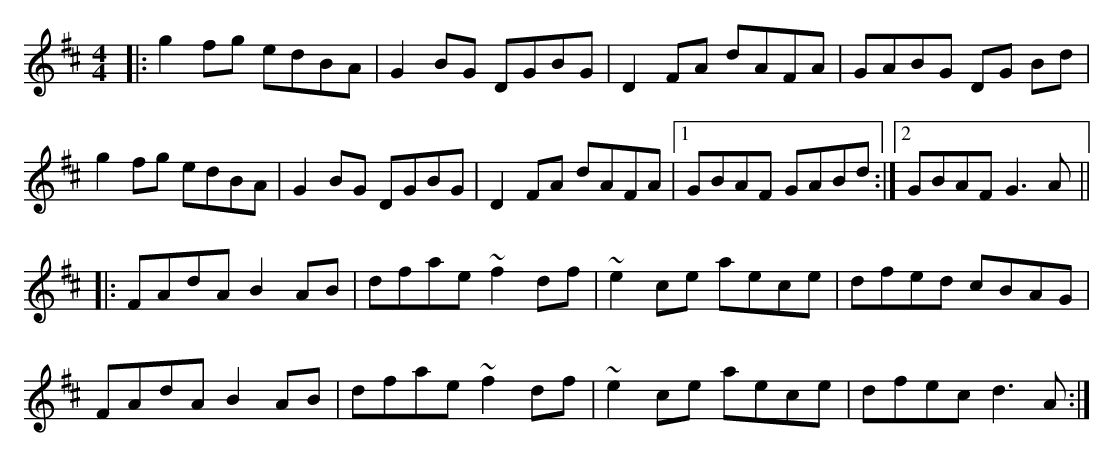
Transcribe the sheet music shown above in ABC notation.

X:1
M:4/4
K:D
|: g2 fg edBA |G2BG DGBG | D2FA dAFA |GABG DG Bd |
g2 fg edBA |G2BG DGBG | D2FA dAFA |1 GBAF GABd :|2 GBAF G3A ||
|: FAdA B2 AB |dfae ~f2df |~e2ce aece |dfed cBAG |
FAdA B2 AB |dfae ~f2 df |~e2ce aece | dfec d3A :|
